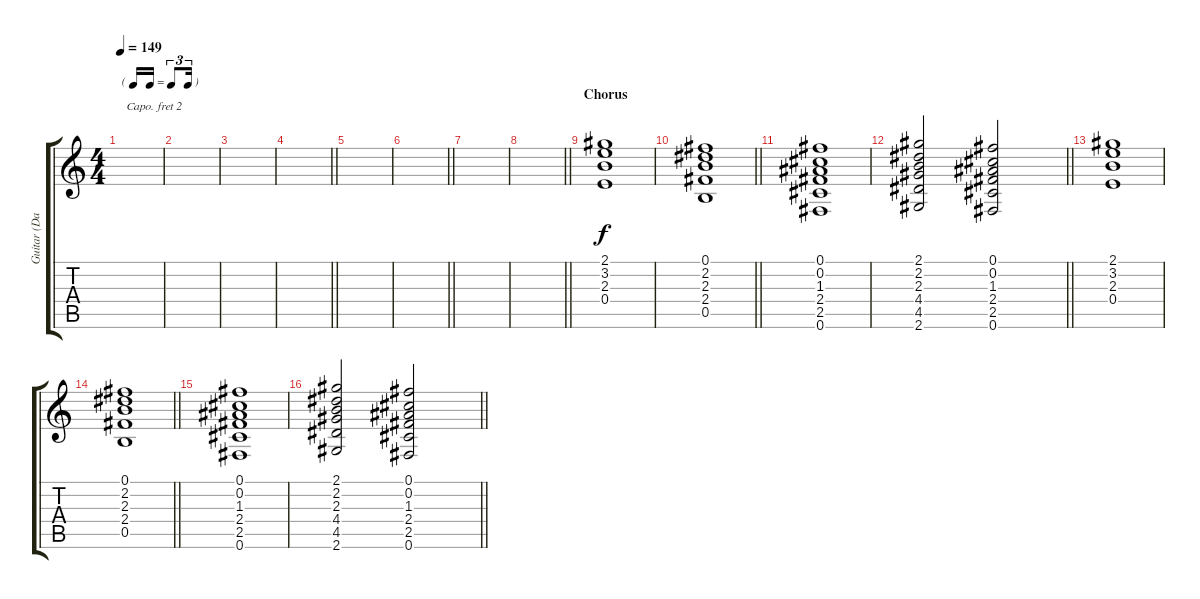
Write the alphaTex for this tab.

\track ("Guitar (Danny)" "Guitar (Da") {instrument overdrivenguitar}
\staff {score tabs}
\capo 2
\tuning (E4 B3 G3 D3 A2 E2) {hide}
\ts (4 4)
\tf triplet16th
\tempo 149
\clef g2
\ks c
|
|
|
\barLineRight lightlight
|
|
\barLineRight lightlight
|
|
\barLineRight lightlight
|
\section ("" "Chorus")
(2.1 3.2 2.3 0.4).1 |
\barLineRight lightlight
(0.1 2.2 2.3 2.4 0.5).1 |
(0.1 0.2 1.3 2.4 2.5 0.6).1 |
\barLineRight lightlight
(2.1 2.2 2.3 4.4 4.5 2.6).2 (0.1 0.2 1.3 2.4 2.5 0.6).2 |
(2.1 3.2 2.3 0.4).1 |
\barLineRight lightlight
(0.1 2.2 2.3 2.4 0.5).1 |
(0.1 0.2 1.3 2.4 2.5 0.6).1 |
\barLineRight lightlight
(2.1 2.2 2.3 4.4 4.5 2.6).2 (0.1 0.2 1.3 2.4 2.5 0.6).2
